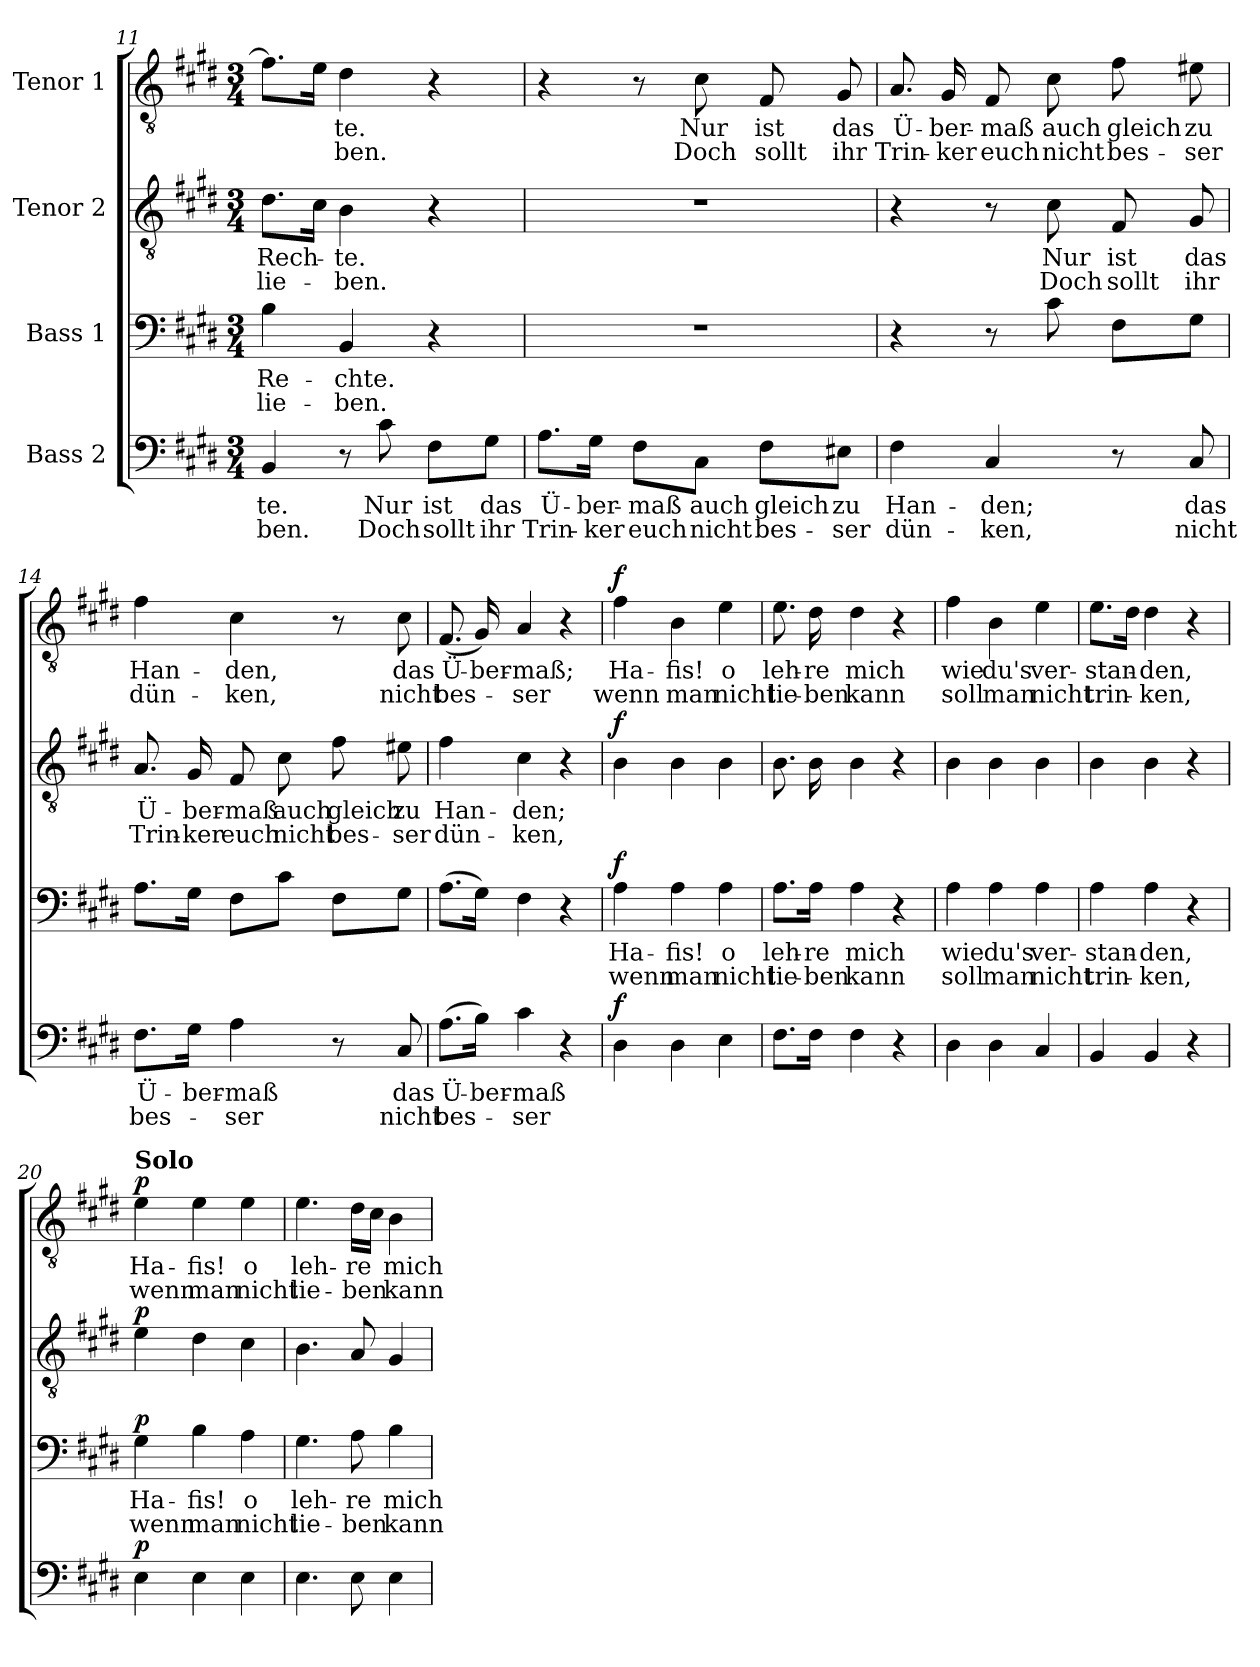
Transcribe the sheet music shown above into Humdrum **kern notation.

**kern	**text	**text	**dynam	**kern	**text	**text	**dynam	**kern	**text	**text	**dynam	**kern	**text	**text	**dynam
*part4	*part4	*part4	*part4	*part3	*part3	*part3	*part3	*part2	*part2	*part2	*part2	*part1	*part1	*part1	*part1
*staff4	*staff4	*staff4	*staff4	*staff3	*staff3	*staff3	*staff3	*staff2	*staff2	*staff2	*staff2	*staff1	*staff1	*staff1	*staff1
*I"Bass 2	*	*	*	*I"Bass 1	*	*	*	*I"Tenor 2	*	*	*	*I"Tenor 1	*	*	*
*clefF4	*	*	*	*clefF4	*	*	*	*clefGv2	*	*	*	*clefGv2	*	*	*
*k[f#c#g#d#]	*	*	*	*k[f#c#g#d#]	*	*	*	*k[f#c#g#d#]	*	*	*	*k[f#c#g#d#]	*	*	*
*M3/4	*	*	*	*M3/4	*	*	*	*M3/4	*	*	*	*M3/4	*	*	*
=11	=11	=11	=11	=11	=11	=11	=11	=11	=11	=11	=11	=11	=11	=11	=11
!	!LO:LY:b	!LO:LY:b	!	!	!LO:LY:b	!LO:LY:b	!	!	!LO:LY:b	!LO:LY:b	!	!	!	!	!
4BB/	-te.	-ben.	.	4B\	Re-	lie-	.	8.d#\L	Rech-	lie-	.	8.f#\L]	.	.	.
.	.	.	.	.	.	.	.	16c#\Jk	.	.	.	16e\Jk	.	.	.
!	!	!	!	!	!LO:LY:b	!LO:LY:b	!	!	!LO:LY:b	!LO:LY:b	!	!	!LO:LY:b	!LO:LY:b	!
8r	.	.	.	4BB/	-chte.	-ben.	.	4B\	-te.	-ben.	.	4d#\	-te.	-ben.	.
!	!LO:LY:b	!LO:LY:b	!	!	!	!	!	!	!	!	!	!	!	!	!
8c#\	Nur	Doch	.	.	.	.	.	.	.	.	.	.	.	.	.
!	!LO:LY:b	!LO:LY:b	!	!	!	!	!	!	!	!	!	!	!	!	!
8F#\L	ist	sollt	.	4r	.	.	.	4r	.	.	.	4r	.	.	.
!	!LO:LY:b	!LO:LY:b	!	!	!	!	!	!	!	!	!	!	!	!	!
8G#\J	das	ihr	.	.	.	.	.	.	.	.	.	.	.	.	.
=12	=12	=12	=12	=12	=12	=12	=12	=12	=12	=12	=12	=12	=12	=12	=12
!	!LO:LY:b	!LO:LY:b	!	!	!	!	!	!	!	!	!	!	!	!	!
8.A\L	Ü-	Trin-	.	2.r	.	.	.	2.r	.	.	.	4r	.	.	.
!	!LO:LY:b	!LO:LY:b	!	!	!	!	!	!	!	!	!	!	!	!	!
16G#\Jk	-ber-	-ker	.	.	.	.	.	.	.	.	.	.	.	.	.
!	!LO:LY:b	!LO:LY:b	!	!	!	!	!	!	!	!	!	!	!	!	!
8F#\L	-maß	euch	.	.	.	.	.	.	.	.	.	8r	.	.	.
!	!LO:LY:b	!LO:LY:b	!	!	!	!	!	!	!	!	!	!	!LO:LY:b	!LO:LY:b	!
8C#\J	auch	nicht	.	.	.	.	.	.	.	.	.	8c#\	Nur	Doch	.
!	!LO:LY:b	!LO:LY:b	!	!	!	!	!	!	!	!	!	!	!LO:LY:b	!LO:LY:b	!
8F#\L	gleich	bes-	.	.	.	.	.	.	.	.	.	8F#/	ist	sollt	.
!	!LO:LY:b	!LO:LY:b	!	!	!	!	!	!	!	!	!	!	!LO:LY:b	!LO:LY:b	!
8E#X\J	zu	-ser	.	.	.	.	.	.	.	.	.	8G#/	das	ihr	.
!!LO:LB:g=z
=13	=13	=13	=13	=13	=13	=13	=13	=13	=13	=13	=13	=13	=13	=13	=13
!	!LO:LY:b	!LO:LY:b	!	!	!	!	!	!	!	!	!	!	!LO:LY:b	!LO:LY:b	!
4F#\	Han-	dün-	.	4r	.	.	.	4r	.	.	.	8.A/	Ü-	Trin-	.
!	!	!	!	!	!	!	!	!	!	!	!	!	!LO:LY:b	!LO:LY:b	!
.	.	.	.	.	.	.	.	.	.	.	.	16G#/	-ber-	-ker	.
!	!LO:LY:b	!LO:LY:b	!	!	!	!	!	!	!	!	!	!	!LO:LY:b	!LO:LY:b	!
4C#/	-den;	-ken,	.	8r	.	.	.	8r	.	.	.	8F#/	-maß	euch	.
!	!	!	!	!	!	!	!	!	!LO:LY:b	!LO:LY:b	!	!	!LO:LY:b	!LO:LY:b	!
.	.	.	.	8c#\	.	.	.	8c#\	Nur	Doch	.	8c#\	auch	nicht	.
!	!	!	!	!	!	!	!	!	!LO:LY:b	!LO:LY:b	!	!	!LO:LY:b	!LO:LY:b	!
8r	.	.	.	8F#\L	.	.	.	8F#/	ist	sollt	.	8f#\	gleich	bes-	.
!	!LO:LY:b	!LO:LY:b	!	!	!	!	!	!	!LO:LY:b	!LO:LY:b	!	!	!LO:LY:b	!LO:LY:b	!
8C#/	das	nicht	.	8G#\J	.	.	.	8G#/	das	ihr	.	8e#X\	zu	-ser	.
=14	=14	=14	=14	=14	=14	=14	=14	=14	=14	=14	=14	=14	=14	=14	=14
!	!LO:LY:b	!LO:LY:b	!	!	!	!	!	!	!LO:LY:b	!LO:LY:b	!	!	!LO:LY:b	!LO:LY:b	!
8.F#\L	Ü-	bes-	.	8.A\L	.	.	.	8.A/	Ü-	Trin-	.	4f#\	Han-	dün-	.
!	!LO:LY:b	!	!	!	!	!	!	!	!LO:LY:b	!LO:LY:b	!	!	!	!	!
16G#\Jk	-ber-	.	.	16G#\Jk	.	.	.	16G#/	-ber-	-ker	.	.	.	.	.
!	!LO:LY:b	!LO:LY:b	!	!	!	!	!	!	!LO:LY:b	!LO:LY:b	!	!	!LO:LY:b	!LO:LY:b	!
4A\	-maß	-ser	.	8F#\L	.	.	.	8F#/	-maß	euch	.	4c#\	-den,	-ken,	.
!	!	!	!	!	!	!	!	!	!LO:LY:b	!LO:LY:b	!	!	!	!	!
.	.	.	.	8c#\J	.	.	.	8c#\	auch	nicht	.	.	.	.	.
!	!	!	!	!	!	!	!	!	!LO:LY:b	!LO:LY:b	!	!	!	!	!
8r	.	.	.	8F#\L	.	.	.	8f#\	gleich	bes-	.	8r	.	.	.
!	!LO:LY:b	!LO:LY:b	!	!	!	!	!	!	!LO:LY:b	!LO:LY:b	!	!	!LO:LY:b	!LO:LY:b	!
8C#/	das	nicht	.	8G#\J	.	.	.	8e#X\	zu	-ser	.	8c#\	das	nicht	.
=15	=15	=15	=15	=15	=15	=15	=15	=15	=15	=15	=15	=15	=15	=15	=15
!	!LO:LY:b	!LO:LY:b	!	!	!	!	!	!	!LO:LY:b	!LO:LY:b	!	!	!LO:LY:b	!LO:LY:b	!
(8.A\L	Ü-	bes-	.	(8.A\L	.	.	.	4f#\	Han-	dün-	.	(8.F#/	Ü-	bes-	.
!	!LO:LY:b	!	!	!	!	!	!	!	!	!	!	!	!LO:LY:b	!	!
16B\Jk)	-ber-	.	.	16G#\Jk)	.	.	.	.	.	.	.	16G#/)	-ber-	.	.
!	!LO:LY:b	!LO:LY:b	!	!	!	!	!	!	!LO:LY:b	!LO:LY:b	!	!	!LO:LY:b	!LO:LY:b	!
4c#\	-maß	-ser	.	4F#\	.	.	.	4c#\	-den;	-ken,	.	4A/	-maß;	-ser	.
4r	.	.	.	4r	.	.	.	4r	.	.	.	4r	.	.	.
!!LO:LB:g=z
=16	=16	=16	=16	=16	=16	=16	=16	=16	=16	=16	=16	=16	=16	=16	=16
!	!	!	!LO:DY:a	!	!LO:LY:b	!LO:LY:b	!LO:DY:a	!	!	!	!LO:DY:a	!	!LO:LY:b	!LO:LY:b	!LO:DY:a
4D#\	.	.	f	4A\	Ha-	wenn	f	4B\	.	.	f	4f#\	Ha-	wenn	f
!	!	!	!	!	!LO:LY:b	!LO:LY:b	!	!	!	!	!	!	!LO:LY:b	!LO:LY:b	!
4D#\	.	.	.	4A\	-fis!	man	.	4B\	.	.	.	4B\	-fis!	man	.
!	!	!	!	!	!LO:LY:b	!LO:LY:b	!	!	!	!	!	!	!LO:LY:b	!LO:LY:b	!
4E\	.	.	.	4A\	o	nicht	.	4B\	.	.	.	4e\	o	nicht	.
=17	=17	=17	=17	=17	=17	=17	=17	=17	=17	=17	=17	=17	=17	=17	=17
!	!	!	!	!	!LO:LY:b	!LO:LY:b	!	!	!	!	!	!	!LO:LY:b	!LO:LY:b	!
8.F#\L	.	.	.	8.A\L	leh-	lie-	.	8.B\	.	.	.	8.e\	leh-	lie-	.
!	!	!	!	!	!LO:LY:b	!LO:LY:b	!	!	!	!	!	!	!LO:LY:b	!LO:LY:b	!
16F#\Jk	.	.	.	16A\Jk	-re	-ben	.	16B\	.	.	.	16d#\	-re	-ben	.
!	!	!	!	!	!LO:LY:b	!LO:LY:b	!	!	!	!	!	!	!LO:LY:b	!LO:LY:b	!
4F#\	.	.	.	4A\	mich	kann	.	4B\	.	.	.	4d#\	mich	kann	.
4r	.	.	.	4r	.	.	.	4r	.	.	.	4r	.	.	.
=18	=18	=18	=18	=18	=18	=18	=18	=18	=18	=18	=18	=18	=18	=18	=18
!	!	!	!	!	!LO:LY:b	!LO:LY:b	!	!	!	!	!	!	!LO:LY:b	!LO:LY:b	!
4D#\	.	.	.	4A\	wie	soll	.	4B\	.	.	.	4f#\	wie	soll	.
!	!	!	!	!	!LO:LY:b	!LO:LY:b	!	!	!	!	!	!	!LO:LY:b	!LO:LY:b	!
4D#\	.	.	.	4A\	du's	man	.	4B\	.	.	.	4B\	du's	man	.
!	!	!	!	!	!LO:LY:b	!LO:LY:b	!	!	!	!	!	!	!LO:LY:b	!LO:LY:b	!
4C#/	.	.	.	4A\	ver-	nicht	.	4B\	.	.	.	4e\	ver-	nicht	.
=19	=19	=19	=19	=19	=19	=19	=19	=19	=19	=19	=19	=19	=19	=19	=19
!	!	!	!	!	!LO:LY:b	!LO:LY:b	!	!	!	!	!	!	!LO:LY:b	!LO:LY:b	!
4BB/	.	.	.	4A\	-stan-	trin-	.	4B\	.	.	.	8.e\L	-stan-	trin-	.
.	.	.	.	.	.	.	.	.	.	.	.	16d#\Jk	.	.	.
!	!	!	!	!	!LO:LY:b	!LO:LY:b	!	!	!	!	!	!	!LO:LY:b	!LO:LY:b	!
4BB/	.	.	.	4A\	-den,	-ken,	.	4B\	.	.	.	4d#\	-den,	-ken,	.
4r	.	.	.	4r	.	.	.	4r	.	.	.	4r	.	.	.
!!LO:PB:g=z
=20	=20	=20	=20	=20	=20	=20	=20	=20	=20	=20	=20	=20	=20	=20	=20
!	!	!	!	!	!	!	!	!	!	!	!	!LO:TX:a:B:t=Solo	!	!	!
!	!	!	!LO:DY:a	!	!LO:LY:b	!LO:LY:b	!LO:DY:a	!	!	!	!LO:DY:a	!	!LO:LY:b	!LO:LY:b	!LO:DY:a
4E\	.	.	p	4G#\	Ha-	wenn	p	4e\	.	.	p	4e\	Ha-	wenn	p
!	!	!	!	!	!LO:LY:b	!LO:LY:b	!	!	!	!	!	!	!LO:LY:b	!LO:LY:b	!
4E\	.	.	.	4B\	-fis!	man	.	4d#\	.	.	.	4e\	-fis!	man	.
!	!	!	!	!	!LO:LY:b	!LO:LY:b	!	!	!	!	!	!	!LO:LY:b	!LO:LY:b	!
4E\	.	.	.	4A\	o	nicht	.	4c#\	.	.	.	4e\	o	nicht	.
=21	=21	=21	=21	=21	=21	=21	=21	=21	=21	=21	=21	=21	=21	=21	=21
!	!	!	!	!	!LO:LY:b	!LO:LY:b	!	!	!	!	!	!	!LO:LY:b	!LO:LY:b	!
4.E\	.	.	.	4.G#\	leh-	lie-	.	4.B\	.	.	.	4.e\	leh-	lie-	.
!	!	!	!	!	!LO:LY:b	!LO:LY:b	!	!	!	!	!	!	!LO:LY:b	!LO:LY:b	!
8E\	.	.	.	8A\	-re	-ben	.	8A/	.	.	.	16d#\LL	-re	-ben	.
.	.	.	.	.	.	.	.	.	.	.	.	16c#\JJ	.	.	.
!	!	!	!	!	!LO:LY:b	!LO:LY:b	!	!	!	!	!	!	!LO:LY:b	!LO:LY:b	!
4E\	.	.	.	4B\	mich	kann	.	4G#/	.	.	.	4B\	mich	kann	.
=	=	=	=	=	=	=	=	=	=	=	=	=	=	=	=
*-	*-	*-	*-	*-	*-	*-	*-	*-	*-	*-	*-	*-	*-	*-	*-
